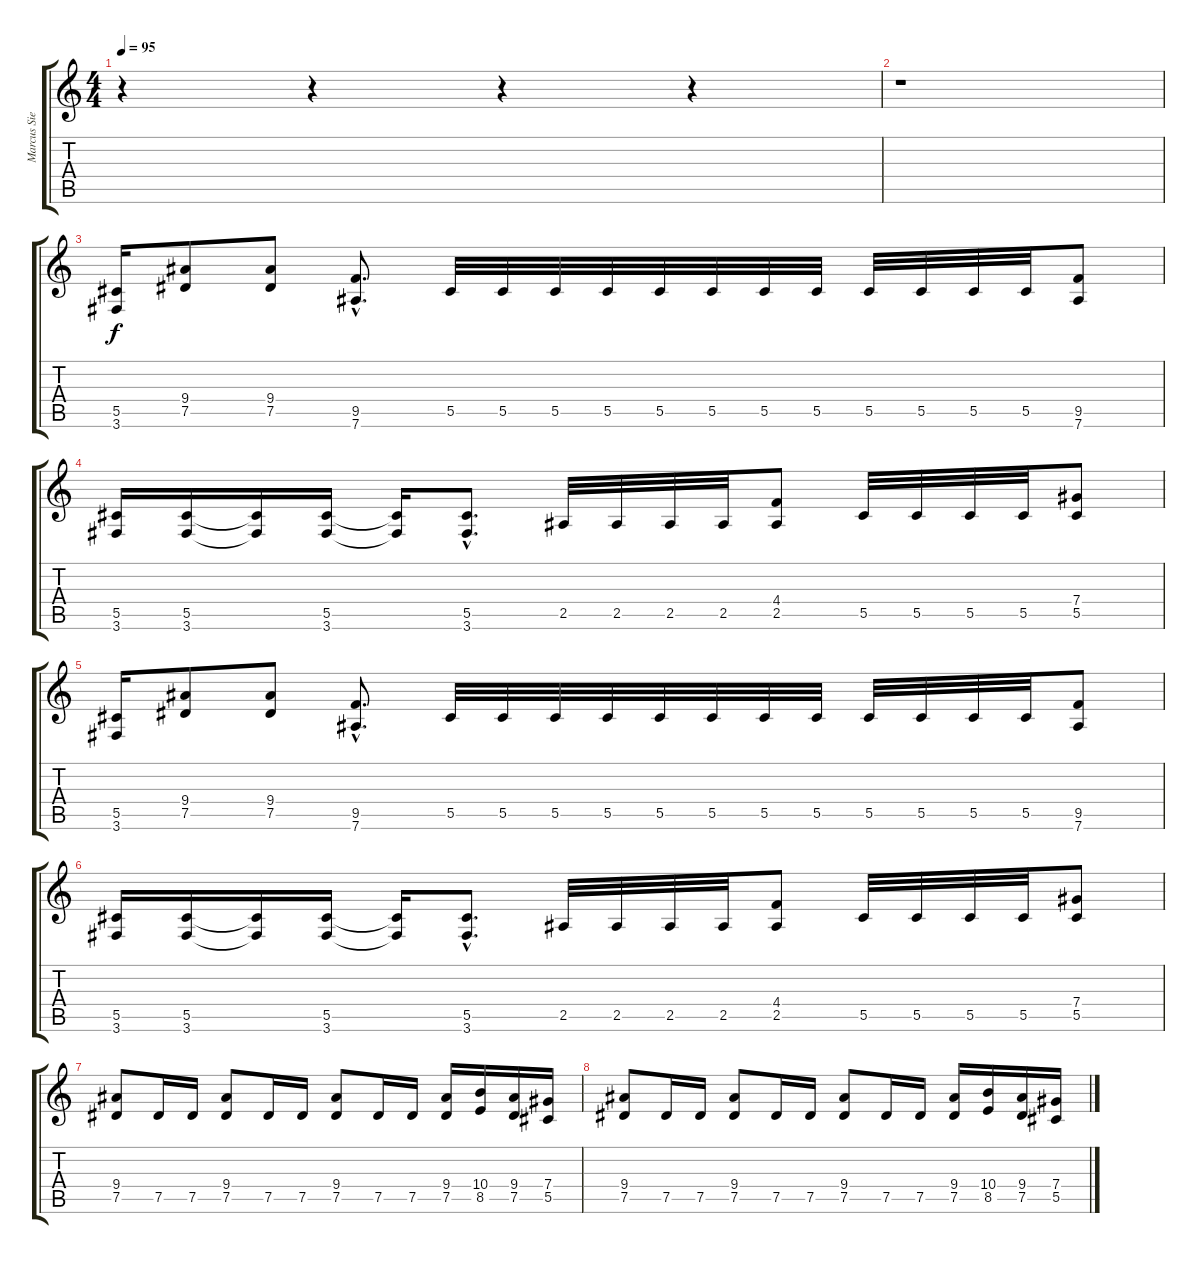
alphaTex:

\track ("Marcus Siepen" "Marcus Sie") {instrument distortionguitar}
\staff {score tabs}
\tuning (Eb4 Bb3 Gb3 Db3 Ab2 Eb2) {hide}
\ts (4 4)
\tempo 95
\clef g2
\ks c
r.4{dy f} r.4 r.4 r.4 |
r.1 |
(5.5 3.6).16 (9.4 7.5).8 (9.4 7.5).8 (9.5{hac} 7.6{hac}).8{d} 5.5.32 5.5.32 5.5.32 5.5.32 5.5.32 5.5.32 5.5.32 5.5.32 5.5.32 5.5.32 5.5.32 5.5.32 (9.5 7.6).8 |
(5.5 3.6).16 (5.5 3.6).16 (5.5{t} 3.6{t}).16 (5.5 3.6).16 (5.5{t} 3.6{t}).16 (5.5{hac} 3.6{hac}).8{d} 2.5.32 2.5.32 2.5.32 2.5.32 (4.4 2.5).8 5.5.32 5.5.32 5.5.32 5.5.32 (7.4 5.5).8 |
(5.5 3.6).16 (9.4 7.5).8 (9.4 7.5).8 (9.5{hac} 7.6{hac}).8{d} 5.5.32 5.5.32 5.5.32 5.5.32 5.5.32 5.5.32 5.5.32 5.5.32 5.5.32 5.5.32 5.5.32 5.5.32 (9.5 7.6).8 |
(5.5 3.6).16 (5.5 3.6).16 (5.5{t} 3.6{t}).16 (5.5 3.6).16 (5.5{t} 3.6{t}).16 (5.5{hac} 3.6{hac}).8{d} 2.5.32 2.5.32 2.5.32 2.5.32 (4.4 2.5).8 5.5.32 5.5.32 5.5.32 5.5.32 (7.4 5.5).8 |
(9.4 7.5).8 7.5.16 7.5.16 (9.4 7.5).8 7.5.16 7.5.16 (9.4 7.5).8 7.5.16 7.5.16 (9.4 7.5).16 (10.4 8.5).16 (9.4 7.5).16 (7.4 5.5).16 |
(9.4 7.5).8 7.5.16 7.5.16 (9.4 7.5).8 7.5.16 7.5.16 (9.4 7.5).8 7.5.16 7.5.16 (9.4 7.5).16 (10.4 8.5).16 (9.4 7.5).16 (7.4 5.5).16
